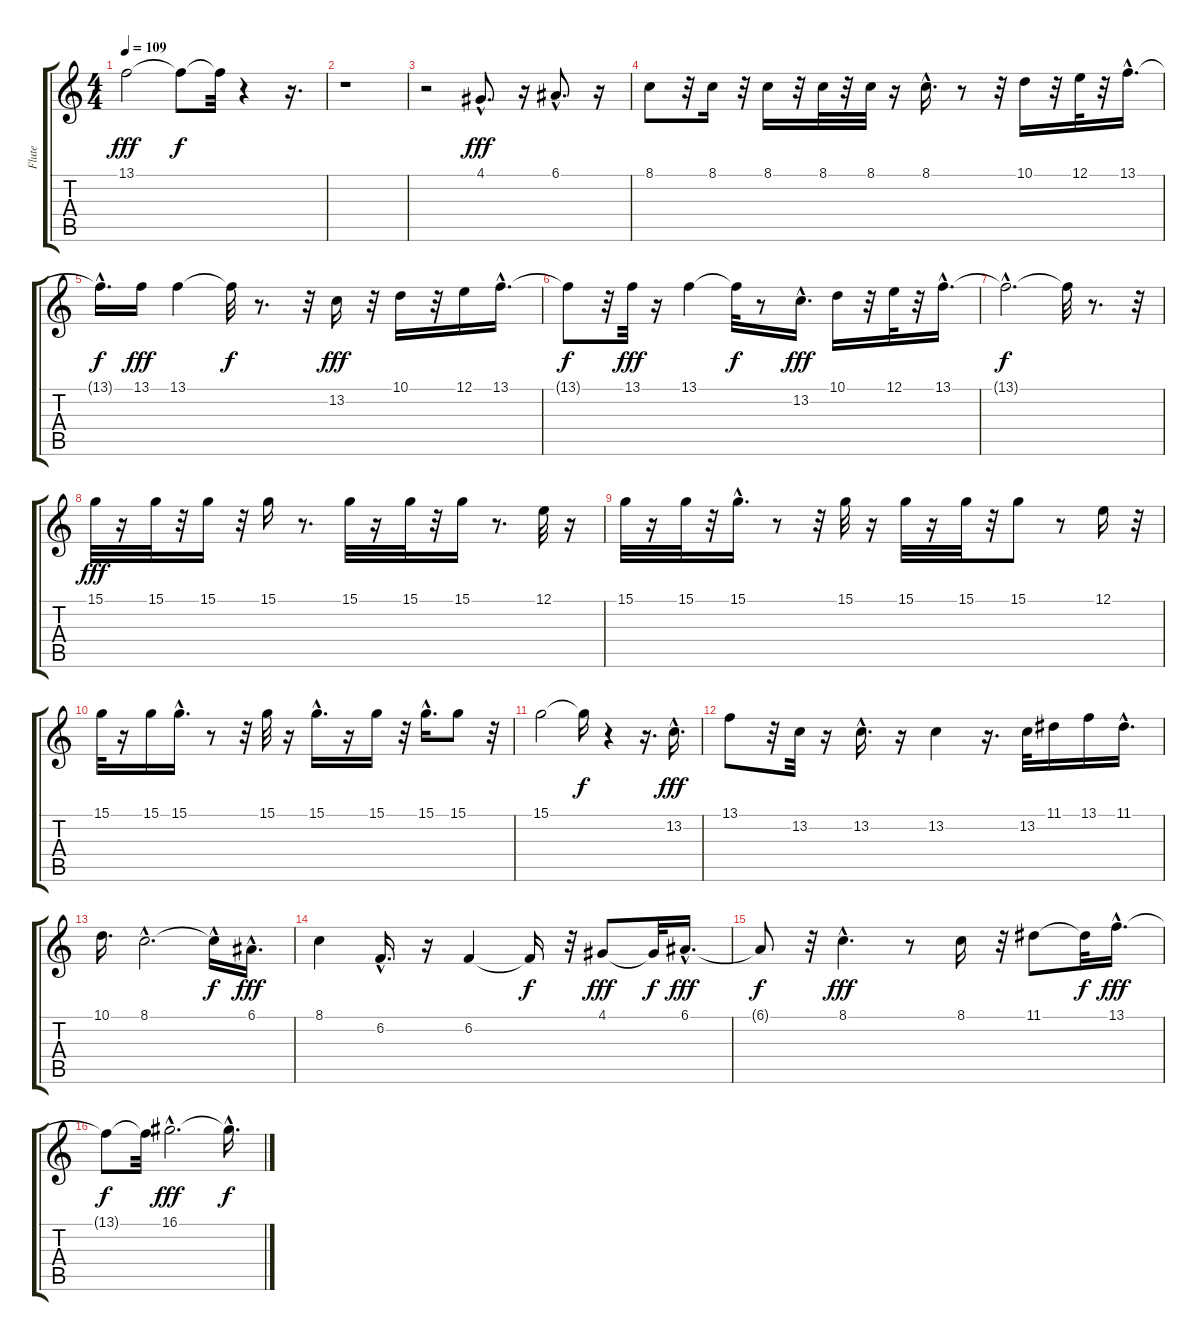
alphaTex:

\track ("Flute           " "Flute     ") {instrument clarinet}
\staff {score tabs}
\tuning (E4 B3 G3 D3 A2 E2) {hide}
\ts (4 4)
\tempo 109
\clef g2
\ks c
13.1.2{dy fff} 13.1{t}.8{dy f} 13.1{t}.32 r.4 r.16{d} |
r.1 |
r.2 4.1{hac}.8{d dy fff} r.16 6.1{hac}.8{d} r.16 |
8.1.8 r.32 8.1.16 r.32 8.1.16 r.32 8.1.32 r.32 8.1.32 r.16 8.1{hac}.16{d} r.8 r.32 10.1.16 r.32 12.1.32 r.32 13.1{hac}.16{d} |
13.1{hac t}.16{d dy f} 13.1.16{dy fff} 13.1.4 13.1{t}.32{dy f} r.8{d} r.32 13.2.16{dy fff} r.32 10.1.16 r.32 12.1.16 13.1{hac}.16{d} |
13.1{t}.8{dy f} r.32 13.1.32{dy fff} r.16 13.1.4 13.1{t}.32{dy f} r.8 13.2{hac}.16{d dy fff} 10.1.16 r.32 12.1.32 r.32 13.1{hac}.16{d} |
13.1{hac t}.2{d dy f} 13.1{t}.32 r.8{d} r.32 |
15.1.32{dy fff} r.16 15.1.32 r.32 15.1.16 r.32 15.1.16 r.8{d} 15.1.32 r.16 15.1.32 r.32 15.1.16 r.8{d} 12.1.32 r.16 |
15.1.32 r.16 15.1.32 r.32 15.1{hac}.16{d} r.8 r.32 15.1.32 r.16 15.1.32 r.16 15.1.32 r.32 15.1.8 r.8 12.1.16 r.32 |
15.1.32 r.16 15.1.16 15.1{hac}.16{d} r.8 r.32 15.1.32 r.16 15.1{hac}.16{d} r.16 15.1.16 r.32 15.1{hac}.16{d} 15.1.8 r.32 |
15.1.2 15.1{t}.16{dy f} r.4 r.16{d} 13.2{hac}.16{d dy fff} |
13.1.8 r.32 13.2.32 r.16 13.2{hac}.16{d} r.16 13.2.4 r.16{d} 13.2.32 11.1.16 13.1.16 11.1{hac}.16{d} |
10.1.16{d} 8.1{hac}.2{d} 8.1{hac t}.16{dy f} 6.1{hac}.16{d dy fff} |
8.1.4 6.2{hac}.16{d} r.16 6.2.4 6.2{t}.16{dy f} r.32 4.1.8{dy fff} 4.1{t}.32{dy f} 6.1{hac}.16{d dy fff} |
6.1{t}.8{dy f} r.32 8.1{hac}.4{d dy fff} r.8 8.1.16 r.32 11.1.8 11.1{t}.32{dy f} 13.1{hac}.16{d dy fff} |
13.1{t}.8{dy f} 13.1{t}.32 16.1{hac}.2{d dy fff} 16.1{hac t}.16{d dy f}
